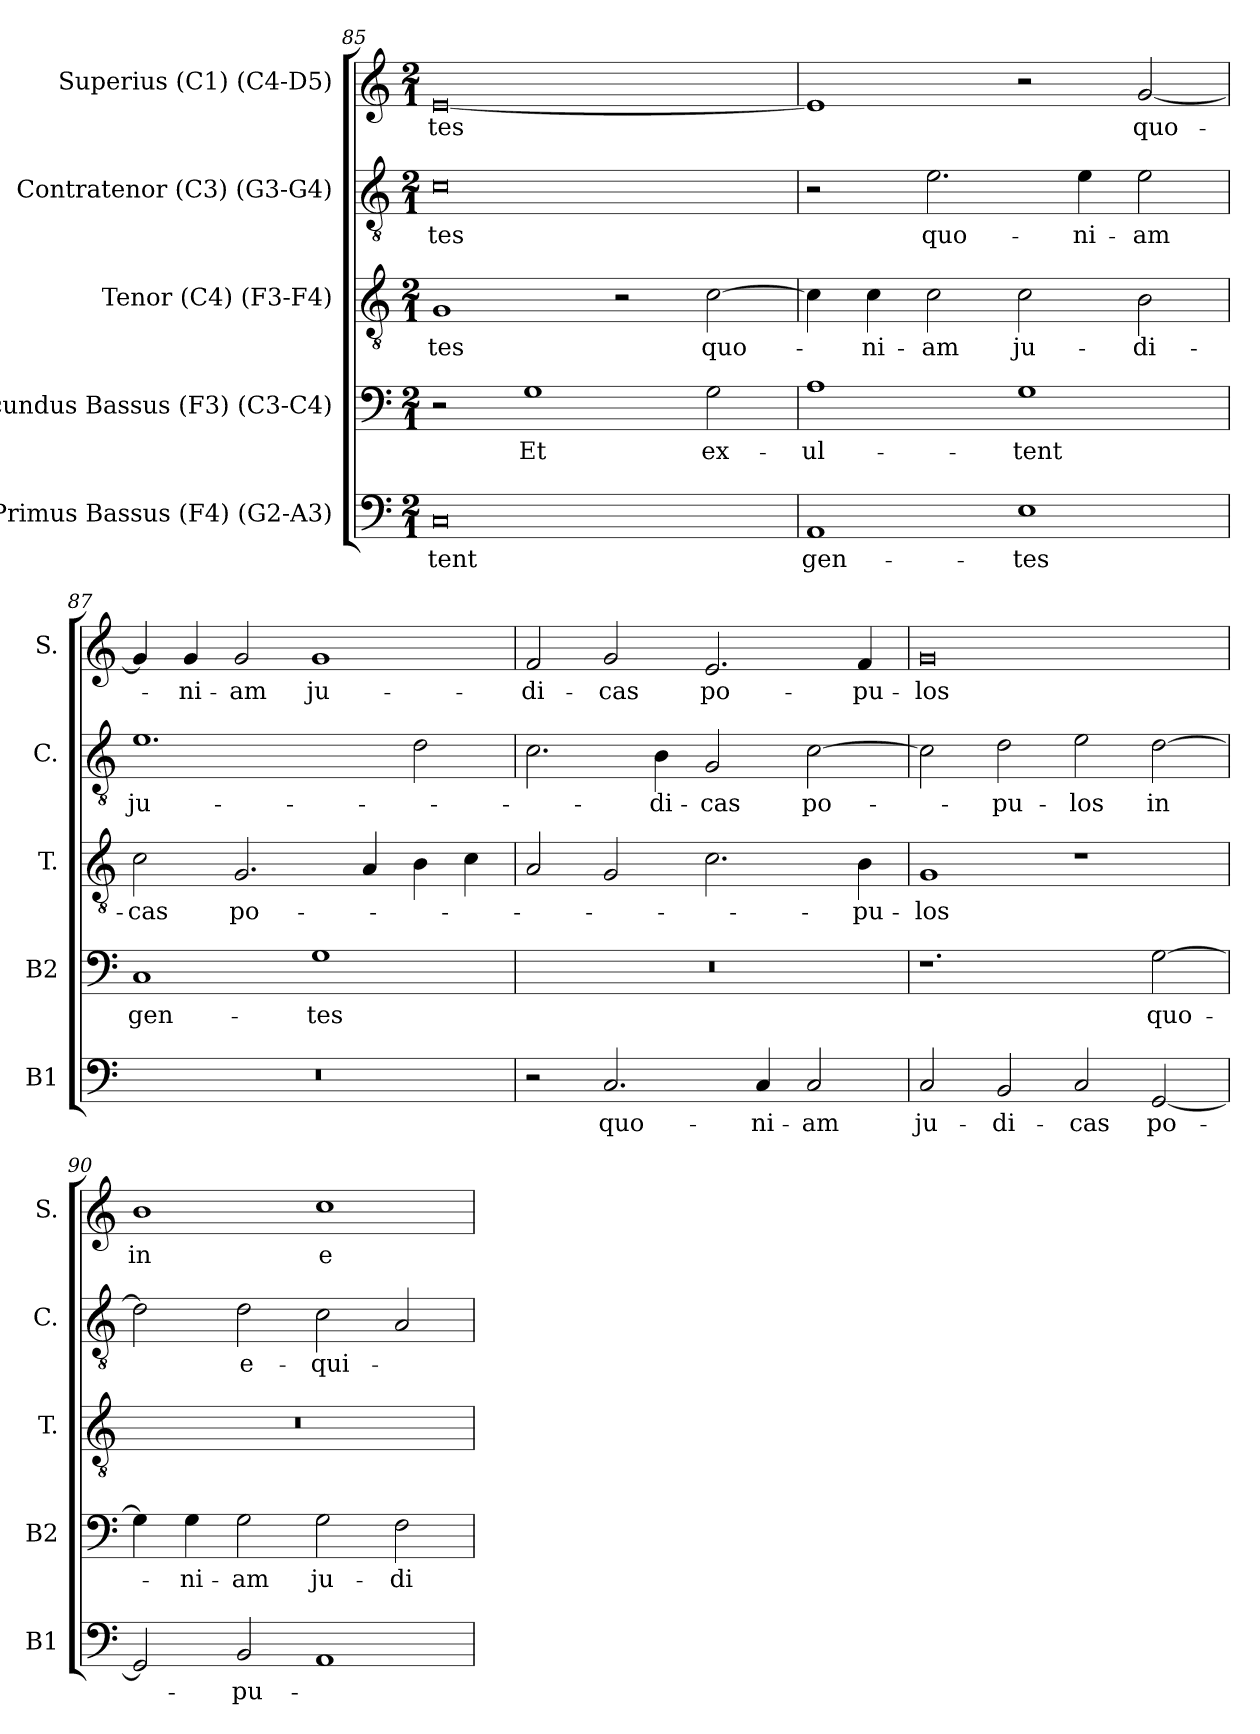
**kern	**text	**kern	**text	**kern	**text	**kern	**text	**kern	**text
*part5	*part5	*part4	*part4	*part3	*part3	*part2	*part2	*part1	*part1
*staff5	*staff5	*staff4	*staff4	*staff3	*staff3	*staff2	*staff2	*staff1	*staff1
*I"Primus Bassus (F4) (G2-A3)	*	*I"Secundus Bassus (F3) (C3-C4)	*	*I"Tenor (C4) (F3-F4)	*	*I"Contratenor (C3) (G3-G4)	*	*I"Superius (C1) (C4-D5)	*
*I'B1	*	*I'B2	*	*I'T.	*	*I'C.	*	*I'S.	*
!!LO:LB:g=z
*clefF4	*	*clefF4	*	*clefGv2	*	*clefGv2	*	*clefG2	*
*	*	*	*	*ITrd7c12	*	*ITrd7c12	*	*	*
*k[]	*	*k[]	*	*k[]	*	*k[]	*	*k[]	*
*C:	*	*C:	*	*C:	*	*C:	*	*C:	*
*M2/1	*	*M2/1	*	*M2/1	*	*M2/1	*	*M2/1	*
=85	=85	=85	=85	=85	=85	=85	=85	=85	=85
!	!LO:LY:b:color=#000000	!	!	!	!	!	!	!	!
!	!	!	!	!	!LO:LY:b:color=#000000	!	!	!	!
!	!	!	!	!	!	!	!LO:LY:b:color=#000000	!	!
!	!	!	!	!	!	!	!	!	!LO:LY:b:color=#000000
0Ci	-tent	2r	.	1GGi	-tes	0Ci	-tes	[0ei	-tes
!	!	!	!LO:LY:b:color=#000000	!	!	!	!	!	!
.	.	1Gi	Et	.	.	.	.	.	.
.	.	.	.	2r	.	.	.	.	.
!	!	!	!LO:LY:b:color=#000000	!	!	!	!	!	!
!	!	!	!	!	!LO:LY:b:color=#000000	!	!	!	!
.	.	2Gi\	ex-	[2Ci\	quo-	.	.	.	.
=86	=86	=86	=86	=86	=86	=86	=86	=86	=86
!	!LO:LY:b:color=#000000	!	!	!	!	!	!	!	!
!	!	!	!LO:LY:b:color=#000000	!	!	!	!	!	!
1AAi	gen-	1Ai	-ul-	4Ci\]	.	2r	.	1ei]	.
!	!	!	!	!	!LO:LY:b:color=#000000	!	!	!	!
.	.	.	.	4Ci\	-ni-	.	.	.	.
!	!	!	!	!	!LO:LY:b:color=#000000	!	!	!	!
!	!	!	!	!	!	!	!LO:LY:b:color=#000000	!	!
.	.	.	.	2Ci\	-am	2.Ei\	quo-	.	.
!	!LO:LY:b:color=#000000	!	!	!	!	!	!	!	!
!	!	!	!LO:LY:b:color=#000000	!	!	!	!	!	!
!	!	!	!	!	!LO:LY:b:color=#000000	!	!	!	!
1Ei	-tes	1Gi	-tent	2Ci\	ju-	.	.	2r	.
!	!	!	!	!	!	!	!LO:LY:b:color=#000000	!	!
.	.	.	.	.	.	4Ei\	-ni-	.	.
!	!	!	!	!	!LO:LY:b:color=#000000	!	!	!	!
!	!	!	!	!	!	!	!LO:LY:b:color=#000000	!	!
!	!	!	!	!	!	!	!	!	!LO:LY:b:color=#000000
.	.	.	.	2BBi\	-di-	2Ei\	-am	[2gi/	quo-
=87	=87	=87	=87	=87	=87	=87	=87	=87	=87
!LO:N:vis=1	!	!	!	!	!	!	!	!	!
!	!	!	!LO:LY:b:color=#000000	!	!	!	!	!	!
!	!	!	!	!	!LO:LY:b:color=#000000	!	!	!	!
!	!	!	!	!	!	!	!LO:LY:b:color=#000000	!	!
0r	.	1Ci	gen-	2Ci\	-cas	1.Ei	ju-	4gi/]	.
!	!	!	!	!	!	!	!	!	!LO:LY:b:color=#000000
.	.	.	.	.	.	.	.	4gi/	-ni-
!	!	!	!	!	!LO:LY:b:color=#000000	!	!	!	!
!	!	!	!	!	!	!	!	!	!LO:LY:b:color=#000000
.	.	.	.	2.GGi/	po-	.	.	2gi/	-am
!	!	!	!LO:LY:b:color=#000000	!	!	!	!	!	!
!	!	!	!	!	!	!	!	!	!LO:LY:b:color=#000000
.	.	1Gi	-tes	.	.	.	.	1gi	ju-
.	.	.	.	4AAi/	.	.	.	.	.
.	.	.	.	4BBi\	.	2Di\	.	.	.
.	.	.	.	4Ci\	.	.	.	.	.
=88	=88	=88	=88	=88	=88	=88	=88	=88	=88
!	!	!LO:N:vis=1	!	!	!	!	!	!	!
!	!	!	!	!	!	!	!	!	!LO:LY:b:color=#000000
2r	.	0r	.	2AAi/	.	2.Ci\	.	2fi/	-di-
!	!LO:LY:b:color=#000000	!	!	!	!	!	!	!	!
!	!	!	!	!	!	!	!	!	!LO:LY:b:color=#000000
2.Ci/	quo-	.	.	2GGi/	.	.	.	2gi/	-cas
!	!	!	!	!	!	!	!LO:LY:b:color=#000000	!	!
.	.	.	.	.	.	4BBi\	-di-	.	.
!	!	!	!	!	!	!	!LO:LY:b:color=#000000	!	!
!	!	!	!	!	!	!	!	!	!LO:LY:b:color=#000000
.	.	.	.	2.Ci\	.	2GGi/	-cas	2.ei/	po-
!	!LO:LY:b:color=#000000	!	!	!	!	!	!	!	!
4Ci/	-ni-	.	.	.	.	.	.	.	.
!	!LO:LY:b:color=#000000	!	!	!	!	!	!	!	!
!	!	!	!	!	!	!	!LO:LY:b:color=#000000	!	!
2Ci/	-am	.	.	.	.	[2Ci\	po-	.	.
!	!	!	!	!	!LO:LY:b:color=#000000	!	!	!	!
!	!	!	!	!	!	!	!	!	!LO:LY:b:color=#000000
.	.	.	.	4BBi\	-pu-	.	.	4fi/	-pu-
=89	=89	=89	=89	=89	=89	=89	=89	=89	=89
!	!LO:LY:b:color=#000000	!	!	!	!	!	!	!	!
!	!	!	!	!	!LO:LY:b:color=#000000	!	!	!	!
!	!	!	!	!	!	!	!	!	!LO:LY:b:color=#000000
2Ci/	ju-	1.r	.	1GGi	-los	2Ci\]	.	0gi	-los
!	!LO:LY:b:color=#000000	!	!	!	!	!	!	!	!
!	!	!	!	!	!	!	!LO:LY:b:color=#000000	!	!
2BBi/	-di-	.	.	.	.	2Di\	-pu-	.	.
!	!LO:LY:b:color=#000000	!	!	!	!	!	!	!	!
!	!	!	!	!	!	!	!LO:LY:b:color=#000000	!	!
2Ci/	-cas	.	.	1r	.	2Ei\	-los	.	.
!	!LO:LY:b:color=#000000	!	!	!	!	!	!	!	!
!	!	!	!LO:LY:b:color=#000000	!	!	!	!	!	!
!	!	!	!	!	!	!	!LO:LY:b:color=#000000	!	!
[2GGi/	po-	[2Gi\	quo-	.	.	[2Di\	in	.	.
!!LO:PB:g=z
=90	=90	=90	=90	=90	=90	=90	=90	=90	=90
!	!	!	!	!LO:N:vis=1	!	!	!	!	!
!	!	!	!	!	!	!	!	!	!LO:LY:b:color=#000000
2GGi/]	.	4Gi\]	.	0r	.	2Di\]	.	1bi	in
!	!	!	!LO:LY:b:color=#000000	!	!	!	!	!	!
.	.	4Gi\	-ni-	.	.	.	.	.	.
!	!LO:LY:b:color=#000000	!	!	!	!	!	!	!	!
!	!	!	!LO:LY:b:color=#000000	!	!	!	!	!	!
!	!	!	!	!	!	!	!LO:LY:b:color=#000000	!	!
2BBi/	-pu-	2Gi\	-am	.	.	2Di\	e-	.	.
!	!	!	!LO:LY:b:color=#000000	!	!	!	!	!	!
!	!	!	!	!	!	!	!LO:LY:b:color=#000000	!	!
!	!	!	!	!	!	!	!	!	!LO:LY:b:color=#000000
1AAi	.	2Gi\	ju-	.	.	2Ci\	-qui-	1cci	e-
!	!	!	!LO:LY:b:color=#000000	!	!	!	!	!	!
.	.	2Fi\	-di-	.	.	2AAi/	.	.	.
=	=	=	=	=	=	=	=	=	=
*-	*-	*-	*-	*-	*-	*-	*-	*-	*-
